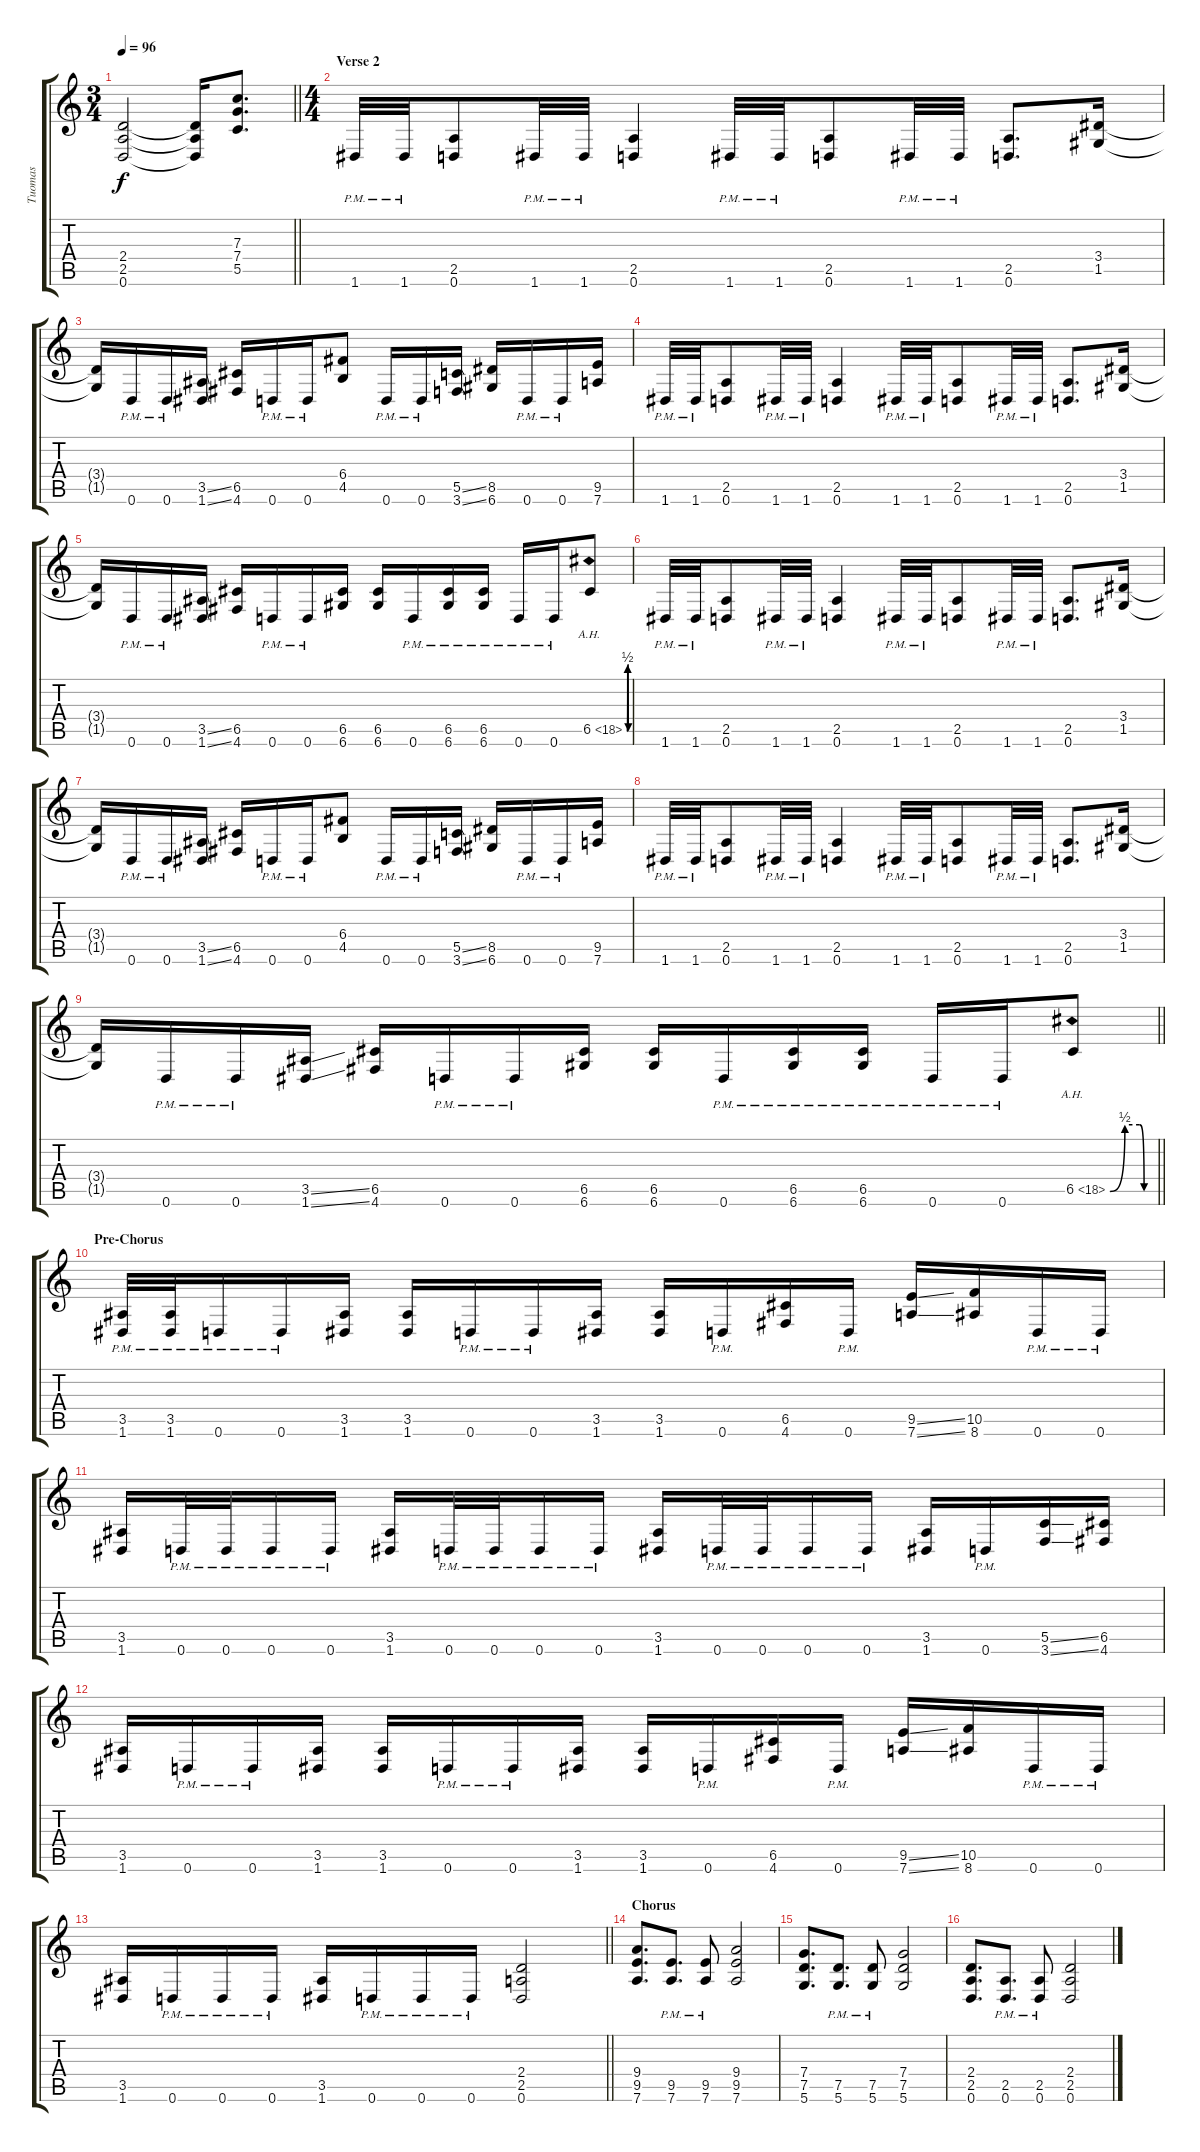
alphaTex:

\track ("Tuomas" "Tuomas") {instrument distortionguitar}
\staff {score tabs}
\tuning (D4 A3 F3 C3 G2 D2) {hide}
\ts (3 4)
\tempo 96
\clef g2
\barLineRight lightlight
\ks c
(2.4 2.5 0.6).2{dy f} (2.4{t} 2.5{t} 0.6{t}).16 (7.3 7.4 5.5).8{d} |
\ts (4 4)
\section ("" "Verse 2")
1.6{pm}.32 1.6{pm}.32 (2.5 0.6).8 1.6{pm}.32 1.6{pm}.32 (2.5 0.6).4 1.6{pm}.32 1.6{pm}.32 (2.5 0.6).8 1.6{pm}.32 1.6{pm}.32 (2.5 0.6).8{d} (3.4 1.5).16 |
(3.4{t} 1.5{t}).16 0.6{pm}.16 0.6{pm}.16 (3.5{ss} 1.6{ss}).16 (6.5 4.6).16 0.6{pm}.16 0.6{pm}.16 (6.4 4.5).8 0.6{pm}.16 0.6{pm}.16 (5.5{ss} 3.6{ss}).16 (8.5 6.6).16 0.6{pm}.16 0.6{pm}.16 (9.5 7.6).16 |
1.6{pm}.32 1.6{pm}.32 (2.5 0.6).8 1.6{pm}.32 1.6{pm}.32 (2.5 0.6).4 1.6{pm}.32 1.6{pm}.32 (2.5 0.6).8 1.6{pm}.32 1.6{pm}.32 (2.5 0.6).8{d} (3.4 1.5).16 |
(3.4{t} 1.5{t}).16 0.6{pm}.16 0.6{pm}.16 (3.5{ss} 1.6{ss}).16 (6.5 4.6).16 0.6{pm}.16 0.6{pm}.16 (6.5 6.6).16 (6.5 6.6).16 0.6{pm}.16 (6.5{pm} 6.6{pm}).16 (6.5{pm} 6.6{pm}).16 0.6{pm}.16 0.6{pm}.16 6.5{be (custom 0 0 20 2 38 2 45 0 60 0) ah 12}.8 |
1.6{pm}.32 1.6{pm}.32 (2.5 0.6).8 1.6{pm}.32 1.6{pm}.32 (2.5 0.6).4 1.6{pm}.32 1.6{pm}.32 (2.5 0.6).8 1.6{pm}.32 1.6{pm}.32 (2.5 0.6).8{d} (3.4 1.5).16 |
(3.4{t} 1.5{t}).16 0.6{pm}.16 0.6{pm}.16 (3.5{ss} 1.6{ss}).16 (6.5 4.6).16 0.6{pm}.16 0.6{pm}.16 (6.4 4.5).8 0.6{pm}.16 0.6{pm}.16 (5.5{ss} 3.6{ss}).16 (8.5 6.6).16 0.6{pm}.16 0.6{pm}.16 (9.5 7.6).16 |
1.6{pm}.32 1.6{pm}.32 (2.5 0.6).8 1.6{pm}.32 1.6{pm}.32 (2.5 0.6).4 1.6{pm}.32 1.6{pm}.32 (2.5 0.6).8 1.6{pm}.32 1.6{pm}.32 (2.5 0.6).8{d} (3.4 1.5).16 |
\barLineRight lightlight
(3.4{t} 1.5{t}).16 0.6{pm}.16 0.6{pm}.16 (3.5{ss} 1.6{ss}).16 (6.5 4.6).16 0.6{pm}.16 0.6{pm}.16 (6.5 6.6).16 (6.5 6.6).16 0.6{pm}.16 (6.5{pm} 6.6{pm}).16 (6.5{pm} 6.6{pm}).16 0.6{pm}.16 0.6{pm}.16 6.5{be (custom 0 0 20 2 40 2 46 0 60 0) ah 12}.8 |
\section ("" "Pre-Chorus")
(3.5{pm} 1.6{pm}).32 (3.5{pm} 1.6{pm}).32 0.6{pm}.16 0.6{pm}.16 (3.5 1.6).16 (3.5 1.6).16 0.6{pm}.16 0.6{pm}.16 (3.5 1.6).16 (3.5 1.6).16 0.6{pm}.16 (6.5 4.6).16 0.6{pm}.16 (9.5{ss} 7.6{ss}).16 (10.5 8.6).16 0.6{pm}.16 0.6{pm}.16 |
(3.5 1.6).16 0.6{pm}.32 0.6{pm}.32 0.6{pm}.16 0.6{pm}.16 (3.5 1.6).16 0.6{pm}.32 0.6{pm}.32 0.6{pm}.16 0.6{pm}.16 (3.5 1.6).16 0.6{pm}.32 0.6{pm}.32 0.6{pm}.16 0.6{pm}.16 (3.5 1.6).16 0.6{pm}.16 (5.5{ss} 3.6{ss}).16 (6.5 4.6).16 |
(3.5 1.6).16 0.6{pm}.16 0.6{pm}.16 (3.5 1.6).16 (3.5 1.6).16 0.6{pm}.16 0.6{pm}.16 (3.5 1.6).16 (3.5 1.6).16 0.6{pm}.16 (6.5 4.6).16 0.6{pm}.16 (9.5{ss} 7.6{ss}).16 (10.5 8.6).16 0.6{pm}.16 0.6{pm}.16 |
\barLineRight lightlight
(3.5 1.6).16 0.6{pm}.16 0.6{pm}.16 0.6{pm}.16 (3.5 1.6).16 0.6{pm}.16 0.6{pm}.16 0.6{pm}.16 (2.4 2.5 0.6).2 |
\section ("" "Chorus")
(9.4 9.5 7.6).8{d} (9.5{pm} 7.6{pm}).8{d} (9.5{pm} 7.6{pm}).8 (9.4 9.5 7.6).2 |
(7.4 7.5 5.6).8{d} (7.5{pm} 5.6{pm}).8{d} (7.5{pm} 5.6{pm}).8 (7.4 7.5 5.6).2 |
(2.4 2.5 0.6).8{d} (2.5{pm} 0.6{pm}).8{d} (2.5{pm} 0.6{pm}).8 (2.4 2.5 0.6).2
